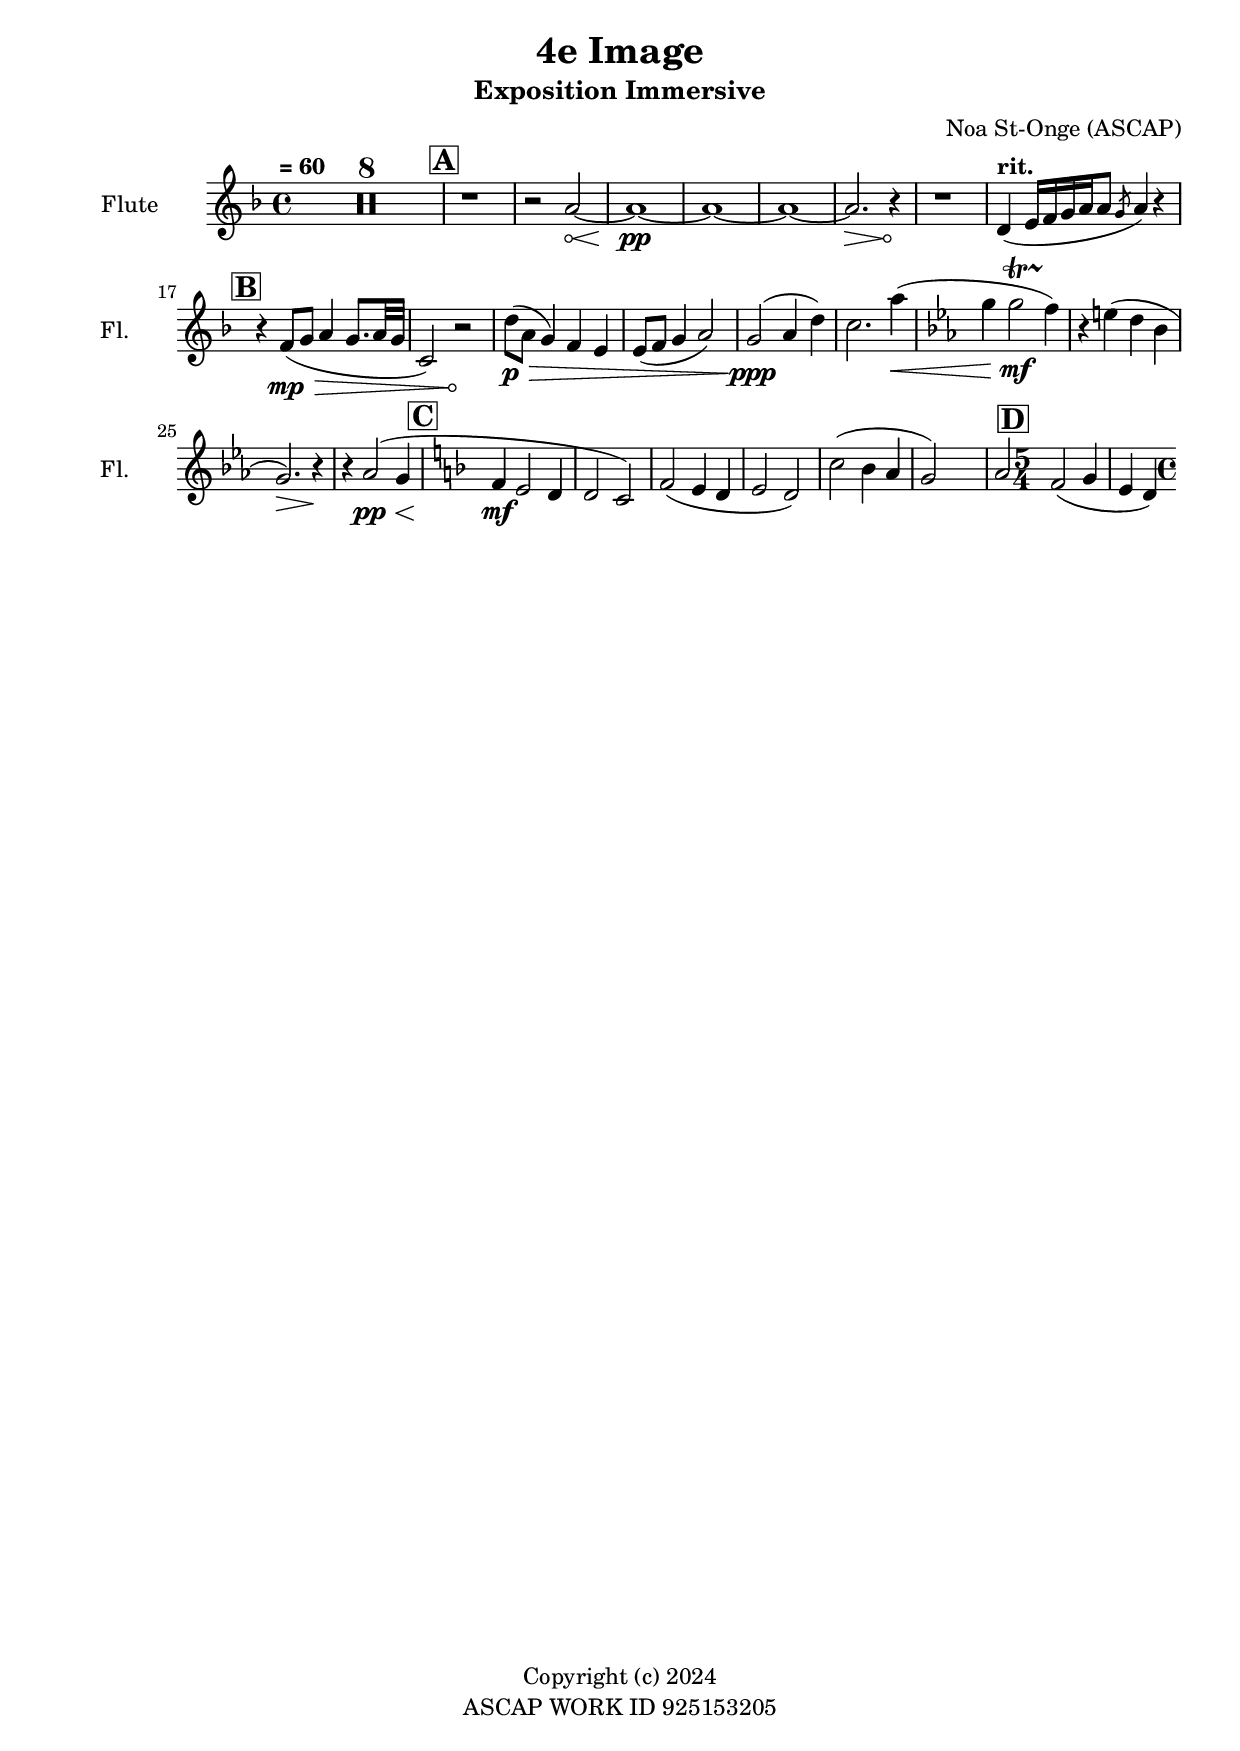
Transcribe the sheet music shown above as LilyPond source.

flute = \relative c'' {
  \time 4/4
  \tempo " = 60"
  \key f \major

  \set Score.rehearsalMarkFormatter = #format-mark-box-alphabet

  % Music follows here.
  \override Hairpin.circled-tip = ##t
  \compressMMRests { R1*8 } \mark \default r1 r2
  a2\< ~ a1\!\pp ~ a1 ~ a1 ~ a2.\> r4\! r1

  \tempo \markup { "rit. " } d,4 (e16 [f16 g16 a16 a8] \slashedGrace g8 a4*1/2) r4

  \mark \default %B
  r4 f8(\mp\> g8 a4 g8. a32 g32 c,2) r2\!

  \override Hairpin.circled-tip = ##f
  d'8(\p\> a8 g4) f4 e4
  e8( f8 g4 a2)
  g2(\!\ppp a4 d4)
  c2. a'4(\<

  \key ees \major

  g4 g2\mf\startTrillSpan f4\stopTrillSpan) r4

  e4( d4 bes4 g2.)\> r4\! r4

  \once \slurUp
  aes2(\pp\< g4 \mark \default %%%%% C %%%%%
  \key f \major
  f4\!\mf e2 d4 d2 c2)
  f2( e4 d4 e2 d2)
  c'2( bes4 a4 
  \after 1 {a2} g2)

  %%%%% D %%%%%
  \mark \default
  \time 5/4
  f2( g4 e4 d4)
  \time 4/4
}

flutePart = \new Staff \with {
  instrumentName = "Flute"
  shortInstrumentName = "Fl."
  midiInstrument = "flute"
} \flute

\book {
  \bookOutputName "Flute"
  \header {
  title = "4e Image"
  subtitle = "Exposition Immersive"
  composer = "Noa St-Onge (ASCAP)"
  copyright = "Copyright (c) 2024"
  % Remove default LilyPond tagline
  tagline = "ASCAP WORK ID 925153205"
}
  \score {
    <<
      \flutePart
    >>
    \layout {
      indent = 25
      short-indent = 20
    }

    \midi {
      \tempo 4=60
    }
  }
}